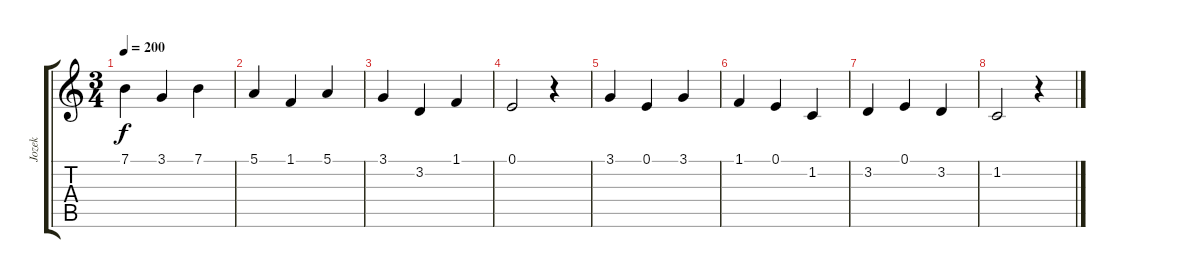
\track ("Jozek" "Jozek") {instrument trombone}
\staff {score tabs}
\tuning (E4 B3 G3 D3 A2 E2) {hide}
\ts (3 4)
\tempo 200
\clef g2
\ks c
7.1.4{dy f} 3.1.4 7.1.4 |
5.1.4 1.1.4 5.1.4 |
3.1.4 3.2.4 1.1.4 |
0.1.2 r.4 |
3.1.4 0.1.4 3.1.4 |
1.1.4 0.1.4 1.2.4 |
3.2.4 0.1.4 3.2.4 |
1.2.2 r.4
